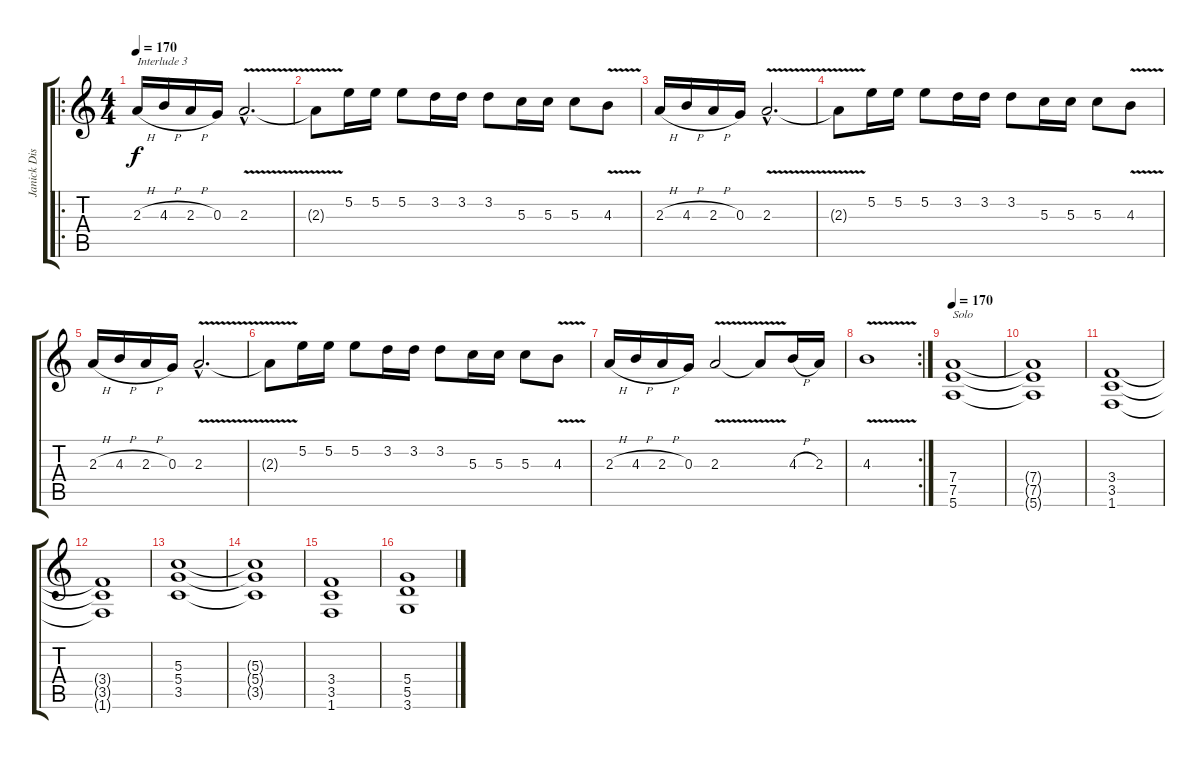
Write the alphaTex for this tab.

\track ("Janick Distortion" "Janick Dis") {instrument distortionguitar}
\staff {score tabs}
\tuning (E4 B3 G3 D3 A2 E2) {hide}
\ro
\ts (4 4)
\tempo 170
\clef g2
\ks c
2.3{h}.16{txt "Interlude 3" dy f} 4.3{h}.16 2.3{h}.16 0.3.16 2.3{v hac}.2{d} |
2.3{t}.8 5.2.16 5.2.16 5.2.8 3.2.16 3.2.16 3.2.8 5.3.16 5.3.16 5.3.8 4.3{v}.8 |
2.3{h}.16 4.3{h}.16 2.3{h}.16 0.3.16 2.3{v hac}.2{d} |
2.3{t}.8 5.2.16 5.2.16 5.2.8 3.2.16 3.2.16 3.2.8 5.3.16 5.3.16 5.3.8 4.3{v}.8 |
2.3{h}.16 4.3{h}.16 2.3{h}.16 0.3.16 2.3{v hac}.2{d} |
2.3{t}.8 5.2.16 5.2.16 5.2.8 3.2.16 3.2.16 3.2.8 5.3.16 5.3.16 5.3.8 4.3{v}.8 |
2.3{h}.16 4.3{h}.16 2.3{h}.16 0.3.16 2.3{v}.2 2.3{t}.8 4.3{h}.16 2.3.16 |
\rc 2
4.3{v}.1 |
\tempo 170
(7.4 7.5 5.6).1{txt "Solo"} |
(7.4{t} 7.5{t} 5.6{t}).1 |
(3.4 3.5 1.6).1 |
(3.4{t} 3.5{t} 1.6{t}).1 |
(5.3 5.4 3.5).1 |
(5.3{t} 5.4{t} 3.5{t}).1 |
(3.4 3.5 1.6).1 |
(5.4 5.5 3.6).1
